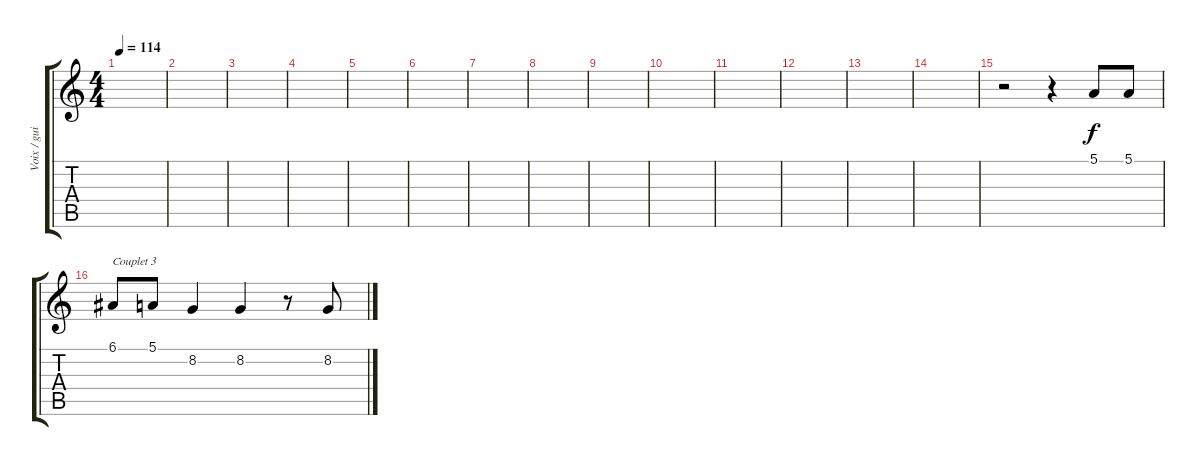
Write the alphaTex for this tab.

\track ("Voix / guitare acoustique fin" "Voix / gui") {instrument accordion}
\staff {score tabs}
\tuning (E4 B3 G3 D3 A2 E2) {hide}
\ts (4 4)
\tempo 114
\clef g2
\ks c
|
|
|
|
|
|
|
|
|
|
|
|
|
|
r.2 r.4 5.1.8{dy f} 5.1.8 |
6.1.8{txt "Couplet 3"} 5.1.8 8.2.4 8.2.4 r.8 8.2.8
